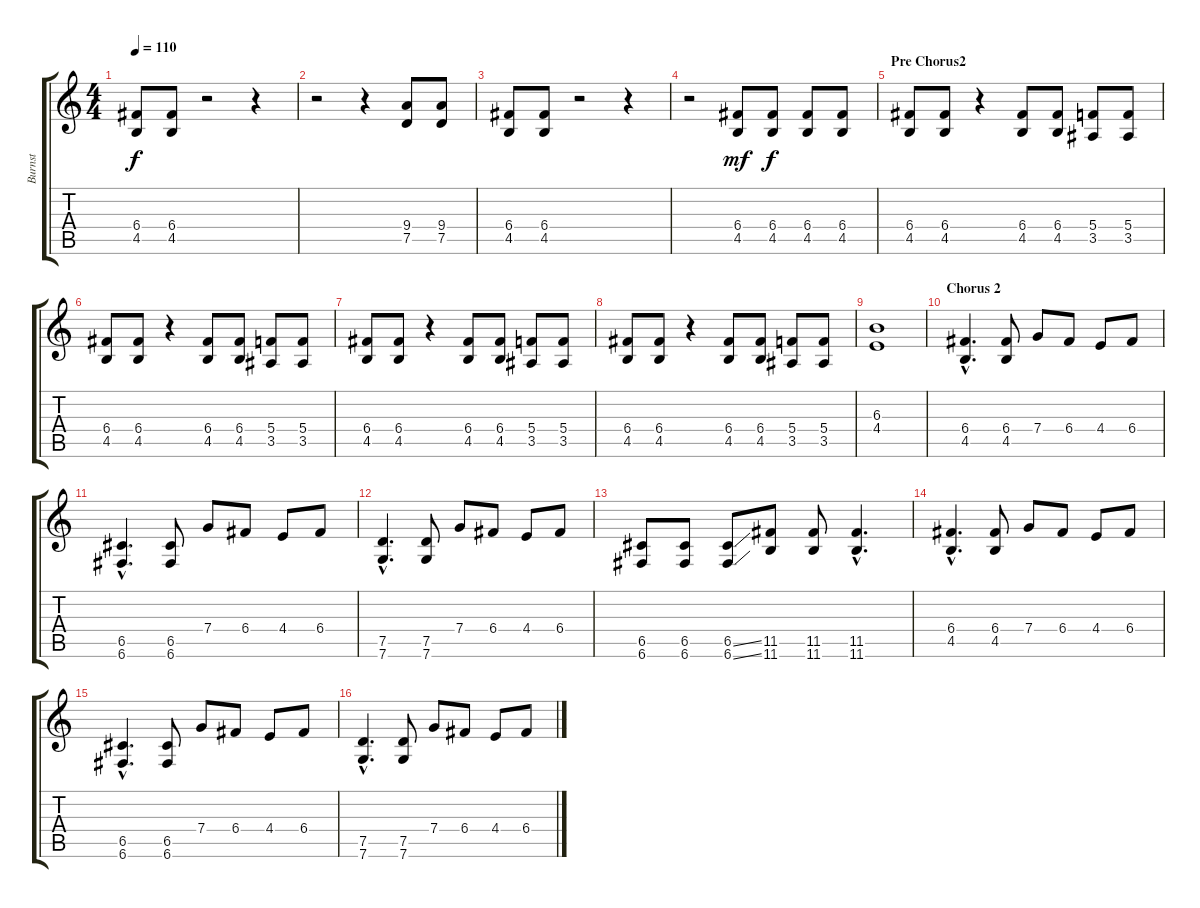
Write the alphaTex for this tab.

\track ("Burnst" "Burnst") {instrument distortionguitar}
\staff {score tabs}
\tuning (D4 A3 F3 C3 G2 C2) {hide}
\ts (4 4)
\tempo 110
\clef g2
\ks c
(6.4 4.5).8{dy f} (6.4 4.5).8 r.2 r.4 |
r.2 r.4 (9.4 7.5).8 (9.4 7.5).8 |
(6.4 4.5).8 (6.4 4.5).8 r.2 r.4 |
r.2 (6.4 4.5).8{dy mf} (6.4 4.5).8{dy f} (6.4 4.5).8 (6.4 4.5).8 |
\section ("" "Pre Chorus2")
(6.4 4.5).8 (6.4 4.5).8 r.4 (6.4 4.5).8 (6.4 4.5).8 (5.4 3.5).8 (5.4 3.5).8 |
(6.4 4.5).8 (6.4 4.5).8 r.4 (6.4 4.5).8 (6.4 4.5).8 (5.4 3.5).8 (5.4 3.5).8 |
(6.4 4.5).8 (6.4 4.5).8 r.4 (6.4 4.5).8 (6.4 4.5).8 (5.4 3.5).8 (5.4 3.5).8 |
(6.4 4.5).8 (6.4 4.5).8 r.4 (6.4 4.5).8 (6.4 4.5).8 (5.4 3.5).8 (5.4 3.5).8 |
(6.3 4.4).1 |
\section ("" "Chorus 2")
(6.4{hac} 4.5{hac}).4{d} (6.4 4.5).8 7.4.8 6.4.8 4.4.8 6.4.8 |
(6.5{hac} 6.6{hac}).4{d} (6.5 6.6).8 7.4.8 6.4.8 4.4.8 6.4.8 |
(7.5{hac} 7.6{hac}).4{d} (7.5 7.6).8 7.4.8 6.4.8 4.4.8 6.4.8 |
(6.5 6.6).8 (6.5 6.6).8 (6.5{ss} 6.6{ss}).8 (11.5 11.6).8 (11.5 11.6).8 (11.5{hac} 11.6{hac}).4{d} |
(6.4{hac} 4.5{hac}).4{d} (6.4 4.5).8 7.4.8 6.4.8 4.4.8 6.4.8 |
(6.5{hac} 6.6{hac}).4{d} (6.5 6.6).8 7.4.8 6.4.8 4.4.8 6.4.8 |
(7.5{hac} 7.6{hac}).4{d} (7.5 7.6).8 7.4.8 6.4.8 4.4.8 6.4.8
